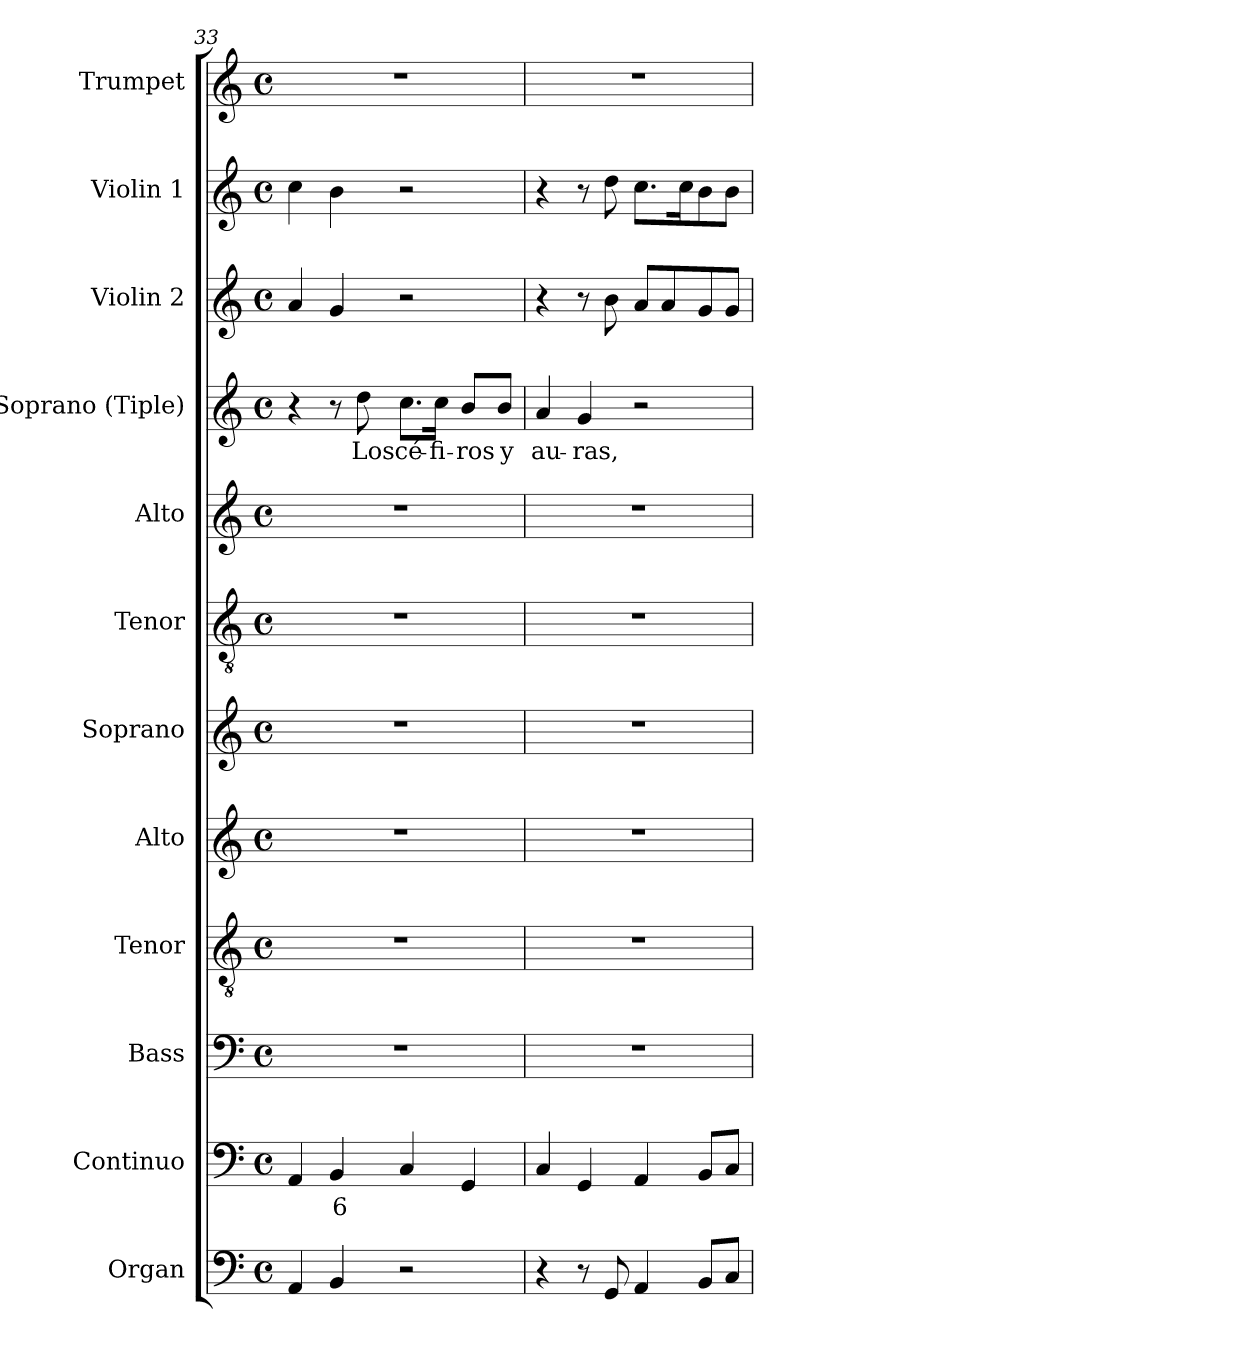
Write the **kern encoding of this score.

**kern	**kern	**text	**kern	**kern	**kern	**kern	**kern	**kern	**kern	**text	**kern	**kern	**kern
*part12	*part11	*part11	*part10	*part9	*part8	*part7	*part6	*part5	*part4	*part4	*part3	*part2	*part1
*staff12	*staff11	*staff11	*staff10	*staff9	*staff8	*staff7	*staff6	*staff5	*staff4	*staff4	*staff3	*staff2	*staff1
*I"Organ	*I"Continuo	*	*I"Bass	*I"Tenor	*I"Alto	*I"Soprano	*I"Tenor	*I"Alto	*I"Soprano (Tiple)	*	*I"Violin 2	*I"Violin 1	*I"Trumpet
*I'Org.	*I'Cont.	*	*I'B.	*I'T.	*I'A.	*I'S.	*I'T.	*I'A.	*I'S.	*	*I'Vln. 2	*I'Vln. 1	*I'Tpt.
!!LO:PB:g=z
*clefF4	*clefF4	*	*clefF4	*clefGv2	*clefG2	*clefG2	*clefGv2	*clefG2	*clefG2	*	*clefG2	*clefG2	*clefG2
*	*	*	*	*ITrd7c12	*	*	*ITrd7c12	*	*	*	*	*	*
*k[]	*k[]	*	*k[]	*k[]	*k[]	*k[]	*k[]	*k[]	*k[]	*	*k[]	*k[]	*k[]
*C:	*C:	*	*C:	*C:	*C:	*C:	*C:	*C:	*C:	*	*C:	*C:	*C:
*M4/4	*M4/4	*	*M4/4	*M4/4	*M4/4	*M4/4	*M4/4	*M4/4	*M4/4	*	*M4/4	*M4/4	*M4/4
*met(c)	*met(c)	*	*met(c)	*met(c)	*met(c)	*met(c)	*met(c)	*met(c)	*met(c)	*	*met(c)	*met(c)	*met(c)
=33	=33	=33	=33	=33	=33	=33	=33	=33	=33	=33	=33	=33	=33
4AAi/	4AAi/	.	1r	1r	1r	1r	1r	1r	4r	.	4ai/	4cci\	1r
!	!	!LO:LY:b:color=#000000	!	!	!	!	!	!	!	!	!	!	!
4BBi/	4BBi/	6	.	.	.	.	.	.	8r	.	4gi/	4bi\	.
!	!	!	!	!	!	!	!	!	!	!LO:LY:b:color=#000000	!	!	!
.	.	.	.	.	.	.	.	.	8ddi\	Los	.	.	.
!	!	!	!	!	!	!	!	!	!	!LO:LY:b:color=#000000	!	!	!
2r	4Ci/	.	.	.	.	.	.	.	8.cci\L	cé-	2r	2r	.
!	!	!	!	!	!	!	!	!	!	!LO:LY:b:color=#000000	!	!	!
.	.	.	.	.	.	.	.	.	16cci\Jk	-fi-	.	.	.
!	!	!	!	!	!	!	!	!	!	!LO:LY:b:color=#000000	!	!	!
.	4GGi/	.	.	.	.	.	.	.	8bi/L	-ros	.	.	.
!	!	!	!	!	!	!	!	!	!	!LO:LY:b:color=#000000	!	!	!
.	.	.	.	.	.	.	.	.	8bi/J	y	.	.	.
=34	=34	=34	=34	=34	=34	=34	=34	=34	=34	=34	=34	=34	=34
!	!	!	!	!	!	!	!	!	!	!LO:LY:b:color=#000000	!	!	!
4r	4Ci/	.	1r	1r	1r	1r	1r	1r	4ai/	au-	4r	4r	1r
!	!	!	!	!	!	!	!	!	!	!LO:LY:b:color=#000000	!	!	!
8r	4GGi/	.	.	.	.	.	.	.	4gi/	-ras,	8r	8r	.
8GGi/	.	.	.	.	.	.	.	.	.	.	8bi\	8ddi\	.
4AAi/	4AAi/	.	.	.	.	.	.	.	2r	.	8ai/L	8.cci\L	.
.	.	.	.	.	.	.	.	.	.	.	8ai/	.	.
.	.	.	.	.	.	.	.	.	.	.	.	16cci\k	.
8BBi/L	8BBi/L	.	.	.	.	.	.	.	.	.	8gi/	8bi\	.
8Ci/J	8Ci/J	.	.	.	.	.	.	.	.	.	8gi/J	8bi\J	.
=	=	=	=	=	=	=	=	=	=	=	=	=	=
*-	*-	*-	*-	*-	*-	*-	*-	*-	*-	*-	*-	*-	*-
